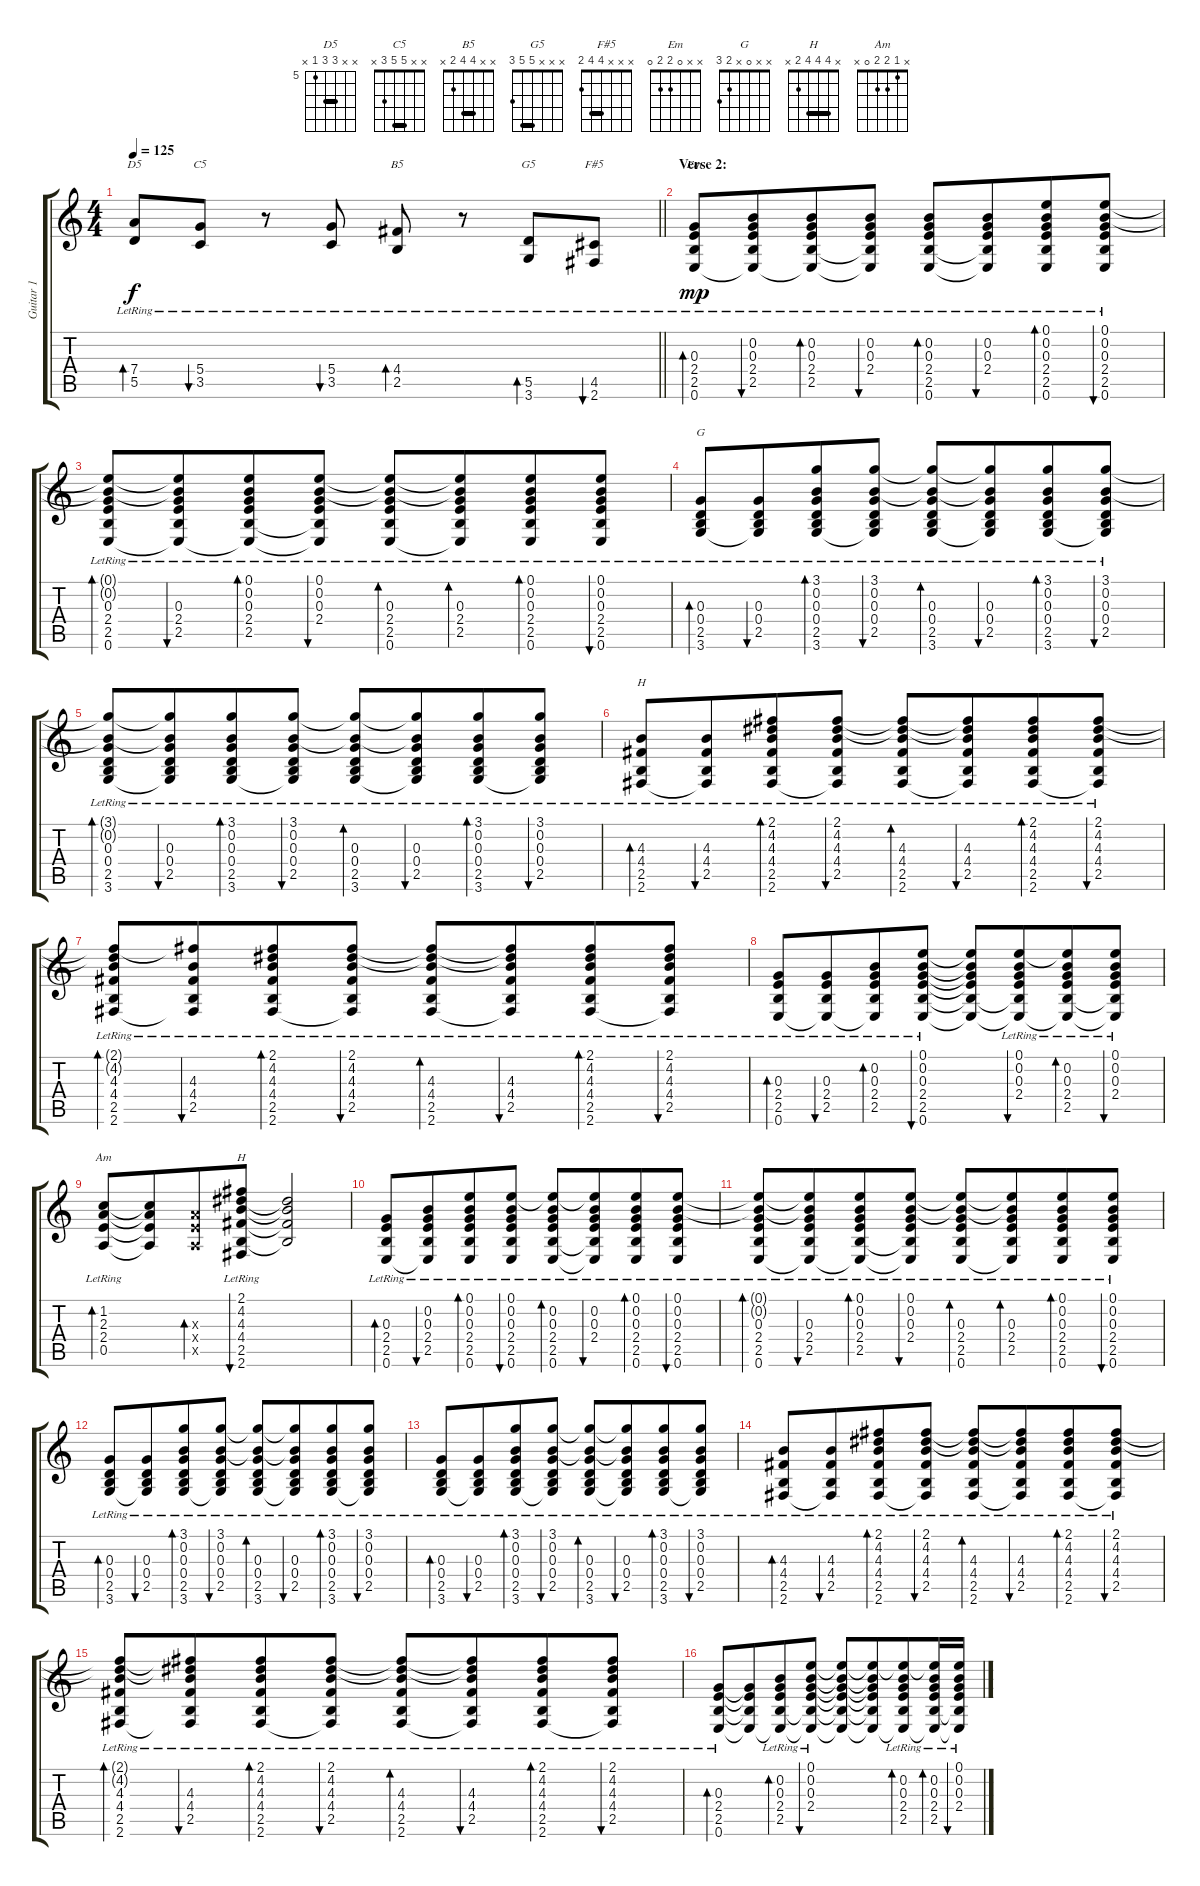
\track ("Guitar 1" "Guitar 1") {instrument acousticguitarsteel}
\staff {score tabs}
\tuning (E4 B3 G3 D3 A2 E2) {hide}
\chord ("D5" x x 7 7 5 x) {firstfret 5 barre 7}
\chord ("C5" x x 5 5 3 x) {barre 5}
\chord ("B5" x x 4 4 2 x) {barre 4}
\chord ("G5" x x x 5 5 3) {barre 5}
\chord ("F#5" x x x 4 4 2) {barre 4}
\chord ("Em" x x 0 2 2 0)
\chord ("G" x x 0 x 2 3)
\chord ("H" x x 4 4 2 2) {barre (2 4)}
\chord ("Am" x 1 2 2 0 x)
\chord ("H" x 4 4 4 2 x) {barre 4}
\ts (4 4)
\tempo 125
\clef g2
\barLineRight lightlight
\ks c
(7.4{lr} 5.5{lr}).8{bd 120 ch "D5" dy f} (5.4{lr} 3.5{lr}).8{bu 60 ch "C5"} r.8 (5.4{lr} 3.5{lr}).8{bu 60} (4.4{lr} 2.5{lr}).8{bd 120 ch "B5"} r.8 (5.5{lr} 3.6{lr}).8{bd 120 ch "G5"} (4.5{lr} 2.6{lr}).8{bu 60 ch "F#5"} |
\section ("" "Verse 2:")
(0.3{lr} 2.4{lr} 2.5{lr} 0.6{lr}).8{bd 60 ch "Em" dy mp beam merge} (0.2{lr} 0.3{lr} 2.4{lr} 2.5{lr} 0.6{t}).8{bu 60 beam merge} (0.2{lr} 0.3{lr} 2.4{lr} 2.5{lr} 0.6{t}).8{bd 60 beam merge} (0.2{lr} 0.3{lr} 2.4{lr} 2.5{t} 0.6{t}).8{bu 60 beam split} (0.2{lr} 0.3{lr} 2.4{lr} 2.5{lr} 0.6{lr}).8{bd 60 beam merge} (0.2{lr} 0.3{lr} 2.4{lr} 2.5{t} 0.6{t}).8{bu 60 beam merge} (0.1{lr} 0.2{lr} 0.3{lr} 2.4{lr} 2.5{lr} 0.6{lr}).8{bd 60 beam merge} (0.1{lr} 0.2{lr} 0.3{lr} 2.4{lr} 2.5{lr} 0.6{lr}).8{bu 60} |
(0.1{t} 0.2{t} 0.3{lr} 2.4{lr} 2.5{lr} 0.6{lr}).8{bd 60} (0.1{t} 0.2{t} 0.3{lr} 2.4{lr} 2.5{lr} 0.6{t}).8{bu 60 beam merge} (0.1{lr} 0.2{lr} 0.3{lr} 2.4{lr} 2.5{lr} 0.6{t}).8{bd 60} (0.1{lr} 0.2{lr} 0.3{lr} 2.4{lr} 2.5{t} 0.6{t}).8{bu 60} (0.1{t} 0.2{t} 0.3{lr} 2.4{lr} 2.5{lr} 0.6{lr}).8{bd 60} (0.1{t} 0.2{t} 0.3{lr} 2.4{lr} 2.5{lr} 0.6{t}).8{bd 60 beam merge} (0.1{lr} 0.2{lr} 0.3{lr} 2.4{lr} 2.5{lr} 0.6{lr}).8{bd 60} (0.1{lr} 0.2{lr} 0.3{lr} 2.4{lr} 2.5{lr} 0.6{lr}).8{bu 60} |
(0.3{lr} 0.4{lr} 2.5{lr} 3.6{lr}).8{bd 60 ch "G"} (0.3{lr} 0.4{lr} 2.5{lr} 3.6{t}).8{bu 60 beam merge} (3.1{lr} 0.2{lr} 0.3{lr} 0.4{lr} 2.5{lr} 3.6{lr}).8{bd 60} (3.1{lr} 0.2{lr} 0.3{lr} 0.4{lr} 2.5{lr} 3.6{t}).8{bu 60} (3.1{t} 0.2{t} 0.3{lr} 0.4{lr} 2.5{lr} 3.6{lr}).8{bd 60} (3.1{t} 0.2{t} 0.3{lr} 0.4{lr} 2.5{lr} 3.6{t}).8{bu 60 beam merge} (3.1{lr} 0.2{lr} 0.3{lr} 0.4{lr} 2.5{lr} 3.6{lr}).8{bd 60} (3.1{lr} 0.2{lr} 0.3{lr} 0.4{lr} 2.5{lr} 3.6{t}).8{bu 60} |
(3.1{t} 0.2{t} 0.3{lr} 0.4{lr} 2.5{lr} 3.6{lr}).8{bd 60} (3.1{t} 0.2{t} 0.3{lr} 0.4{lr} 2.5{lr} 3.6{t}).8{bu 60 beam merge} (3.1{lr} 0.2{lr} 0.3{lr} 0.4{lr} 2.5{lr} 3.6{lr}).8{bd 60} (3.1{lr} 0.2{lr} 0.3{lr} 0.4{lr} 2.5{lr} 3.6{t}).8{bu 60} (3.1{t} 0.2{t} 0.3{lr} 0.4{lr} 2.5{lr} 3.6{lr}).8{bd 60} (3.1{t} 0.2{t} 0.3{lr} 0.4{lr} 2.5{lr} 3.6{t}).8{bu 60 beam merge} (3.1{lr} 0.2{lr} 0.3{lr} 0.4{lr} 2.5{lr} 3.6{lr}).8{bd 60} (3.1{lr} 0.2{lr} 0.3{lr} 0.4{lr} 2.5{lr} 3.6{t}).8{bu 60} |
(4.3{lr} 4.4{lr} 2.5{lr} 2.6{lr}).8{bd 60 ch "H"} (4.3{lr} 4.4{lr} 2.5{lr} 2.6{t}).8{bu 60 beam merge} (2.1{lr} 4.2{lr} 4.3{lr} 4.4{lr} 2.5{lr} 2.6{lr}).8{bd 60} (2.1{lr} 4.2{lr} 4.3{lr} 4.4{lr} 2.5{lr} 2.6{t}).8{bu 60} (2.1{t} 4.2{t} 4.3{lr} 4.4{lr} 2.5{lr} 2.6{lr}).8{bd 60} (2.1{t} 4.2{t} 4.3{lr} 4.4{lr} 2.5{lr} 2.6{t}).8{bu 60 beam merge} (2.1{lr} 4.2{lr} 4.3{lr} 4.4{lr} 2.5{lr} 2.6{lr}).8{bd 60} (2.1{lr} 4.2{lr} 4.3{lr} 4.4{lr} 2.5{lr} 2.6{t}).8{bu 60} |
(2.1{t} 4.2{t} 4.3{lr} 4.4{lr} 2.5{lr} 2.6{lr}).8{bd 60} (2.1{t} 4.3{lr} 4.4{lr} 2.5{lr} 2.6{t}).8{bu 60 beam merge} (2.1{lr} 4.2{lr} 4.3{lr} 4.4{lr} 2.5{lr} 2.6{lr}).8{bd 60} (2.1{lr} 4.2{lr} 4.3{lr} 4.4{lr} 2.5{lr} 2.6{t}).8{bu 60} (2.1{t} 4.2{t} 4.3{lr} 4.4{lr} 2.5{lr} 2.6{lr}).8{bd 60} (2.1{t} 4.2{t} 4.3{lr} 4.4{lr} 2.5{lr} 2.6{t}).8{bu 60 beam merge} (2.1{lr} 4.2{lr} 4.3{lr} 4.4{lr} 2.5{lr} 2.6{lr}).8{bd 60} (2.1{lr} 4.2{lr} 4.3{lr} 4.4{lr} 2.5{lr} 2.6{t}).8{bu 60} |
(0.3{lr} 2.4{lr} 2.5{lr} 0.6{lr}).8{bd 60} (0.3{lr} 2.4{lr} 2.5{lr} 0.6{t}).8{bu 60 beam merge} (0.2{lr} 0.3{lr} 2.4{lr} 2.5{lr} 0.6{t}).8{bd 60} (0.1{lr} 0.2{lr} 0.3{lr} 2.4{lr} 2.5 0.6).8{bu 60} (0.1{t} 0.2{t} 0.3{t} 2.4{t} 2.5{t} 0.6{t}).8 (0.1{lr} 0.2{lr} 0.3{lr} 2.4{lr} 2.5{t} 0.6{t}).8{bu 60 beam merge} (0.1{t} 0.2{lr} 0.3{lr} 2.4{lr} 2.5{lr} 0.6{t}).8{bd 60} (0.1{lr} 0.2{lr} 0.3{lr} 2.4{lr} 2.5{t} 0.6{t}).8{bu 60} |
(1.2{lr} 2.3{lr} 2.4{lr} 0.5{lr}).8{bd 60 ch "Am" beam merge} (1.2{t} 2.3{t} 2.4{t} 0.5{t}).8{beam merge} (2.3{x} 2.4{x} 0.5{x}).8{bd 60} (2.1 4.2{lr} 4.3{lr} 4.4{lr} 2.5{lr} 2.6).8{bu 60 ch "H"} (4.2{t} 4.3{t} 4.4{t} 2.5{t}).2 |
(0.3{lr} 2.4{lr} 2.5{lr} 0.6{lr}).8{bd 60 beam merge} (0.2{lr} 0.3{lr} 2.4{lr} 2.5{lr} 0.6{t}).8{bu 60 beam merge} (0.1{lr} 0.2{lr} 0.3{lr} 2.4{lr} 2.5{lr} 0.6{lr}).8{bd 60 beam merge} (0.1{lr} 0.2{lr} 0.3{lr} 2.4{lr} 2.5{lr} 0.6{lr}).8{bu 60 beam split} (0.1{t} 0.2{lr} 0.3{lr} 2.4{lr} 2.5{lr} 0.6{lr}).8{bd 60 beam merge} (0.1{t} 0.2{lr} 0.3{lr} 2.4{lr} 2.5{t} 0.6{t}).8{bu 60 beam merge} (0.1{lr} 0.2{lr} 0.3{lr} 2.4{lr} 2.5{lr} 0.6{lr}).8{bd 60 beam merge} (0.1{lr} 0.2{lr} 0.3{lr} 2.4{lr} 2.5{lr} 0.6{lr}).8{bu 60} |
(0.1{t} 0.2{t} 0.3{lr} 2.4{lr} 2.5{lr} 0.6{lr}).8{bd 60} (0.1{t} 0.2{t} 0.3{lr} 2.4{lr} 2.5{lr} 0.6{t}).8{bu 60 beam merge} (0.1{lr} 0.2{lr} 0.3{lr} 2.4{lr} 2.5{lr} 0.6{t}).8{bd 60} (0.1{lr} 0.2{lr} 0.3{lr} 2.4{lr} 2.5{t} 0.6{t}).8{bu 60} (0.1{t} 0.2{t} 0.3{lr} 2.4{lr} 2.5{lr} 0.6{lr}).8{bd 60} (0.1{t} 0.2{t} 0.3{lr} 2.4{lr} 2.5{lr} 0.6{t}).8{bd 60 beam merge} (0.1{lr} 0.2{lr} 0.3{lr} 2.4{lr} 2.5{lr} 0.6{lr}).8{bd 60} (0.1{lr} 0.2{lr} 0.3{lr} 2.4{lr} 2.5{lr} 0.6{lr}).8{bu 60} |
(0.3{lr} 0.4{lr} 2.5{lr} 3.6{lr}).8{bd 60} (0.3{lr} 0.4{lr} 2.5{lr} 3.6{t}).8{bu 60 beam merge} (3.1{lr} 0.2{lr} 0.3{lr} 0.4{lr} 2.5{lr} 3.6{lr}).8{bd 60} (3.1{lr} 0.2{lr} 0.3{lr} 0.4{lr} 2.5{lr} 3.6{t}).8{bu 60} (3.1{t} 0.2{t} 0.3{lr} 0.4{lr} 2.5{lr} 3.6{lr}).8{bd 60} (3.1{t} 0.2{t} 0.3{lr} 0.4{lr} 2.5{lr} 3.6{t}).8{bu 60 beam merge} (3.1{lr} 0.2{lr} 0.3{lr} 0.4{lr} 2.5{lr} 3.6{lr}).8{bd 60} (3.1{lr} 0.2{lr} 0.3{lr} 0.4{lr} 2.5{lr} 3.6{t}).8{bu 60} |
(0.3{lr} 0.4{lr} 2.5{lr} 3.6{lr}).8{bd 60} (0.3{lr} 0.4{lr} 2.5{lr} 3.6{t}).8{bu 60 beam merge} (3.1{lr} 0.2{lr} 0.3{lr} 0.4{lr} 2.5{lr} 3.6{lr}).8{bd 60} (3.1{lr} 0.2{lr} 0.3{lr} 0.4{lr} 2.5{lr} 3.6{t}).8{bu 60} (3.1{t} 0.2{t} 0.3{lr} 0.4{lr} 2.5{lr} 3.6{lr}).8{bd 60} (3.1{t} 0.2{t} 0.3{lr} 0.4{lr} 2.5{lr} 3.6{t}).8{bu 60 beam merge} (3.1{lr} 0.2{lr} 0.3{lr} 0.4{lr} 2.5{lr} 3.6{lr}).8{bd 60} (3.1{lr} 0.2{lr} 0.3{lr} 0.4{lr} 2.5{lr} 3.6{t}).8{bu 60} |
(4.3{lr} 4.4{lr} 2.5{lr} 2.6{lr}).8{bd 60} (4.3{lr} 4.4{lr} 2.5{lr} 2.6{t}).8{bu 60 beam merge} (2.1{lr} 4.2{lr} 4.3{lr} 4.4{lr} 2.5{lr} 2.6{lr}).8{bd 60} (2.1{lr} 4.2{lr} 4.3{lr} 4.4{lr} 2.5{lr} 2.6{t}).8{bu 60} (2.1{t} 4.2{t} 4.3{lr} 4.4{lr} 2.5{lr} 2.6{lr}).8{bd 60} (2.1{t} 4.2{t} 4.3{lr} 4.4{lr} 2.5{lr} 2.6{t}).8{bu 60 beam merge} (2.1{lr} 4.2{lr} 4.3{lr} 4.4{lr} 2.5{lr} 2.6{lr}).8{bd 60} (2.1{lr} 4.2{lr} 4.3{lr} 4.4{lr} 2.5{lr} 2.6{t}).8{bu 60} |
(2.1{t} 4.2{t} 4.3{lr} 4.4{lr} 2.5{lr} 2.6{lr}).8{bd 60} (2.1{t} 4.2{t} 4.3{lr} 4.4{lr} 2.5{lr} 2.6{t}).8{bu 60 beam merge} (2.1{lr} 4.2{lr} 4.3{lr} 4.4{lr} 2.5{lr} 2.6{lr}).8{bd 60} (2.1{lr} 4.2{lr} 4.3{lr} 4.4{lr} 2.5{lr} 2.6{t}).8{bu 60} (2.1{t} 4.2{t} 4.3{lr} 4.4{lr} 2.5{lr} 2.6{lr}).8{bd 60} (2.1{t} 4.2{t} 4.3{lr} 4.4{lr} 2.5{lr} 2.6{t}).8{bu 60 beam merge} (2.1{lr} 4.2{lr} 4.3{lr} 4.4{lr} 2.5{lr} 2.6{lr}).8{bd 60} (2.1{lr} 4.2{lr} 4.3{lr} 4.4{lr} 2.5{lr} 2.6{t}).8{bu 60} |
(0.3{lr} 2.4{lr} 2.5{lr} 0.6{lr}).8{bd 60} (0.3{t} 2.4{t} 2.5{t} 0.6{t}).8{beam merge} (0.2{lr} 0.3{lr} 2.4{lr} 2.5{lr} 0.6{t}).8{bd 60} (0.1{lr} 0.2{lr} 0.3{lr} 2.4{lr} 2.5{t} 0.6{t}).8{bu 60 beam split} (0.1{t} 0.2{t} 0.3{t} 2.4{t} 2.5{t} 0.6{t}).8{beam merge} (0.1{t} 0.2{t} 0.3{t} 2.4{t} 2.5{t} 0.6{t}).8{beam merge} (0.1{t} 0.2{lr} 0.3{lr} 2.4{lr} 2.5{lr} 0.6{t}).8{bd 60 beam merge} (0.1{t} 0.2{lr} 0.3{lr} 2.4{lr} 2.5{lr} 0.6{t}).16{bd 60 beam merge} (0.1{lr} 0.2{lr} 0.3{lr} 2.4{lr} 2.5{t} 0.6{t}).16{bu 60}
